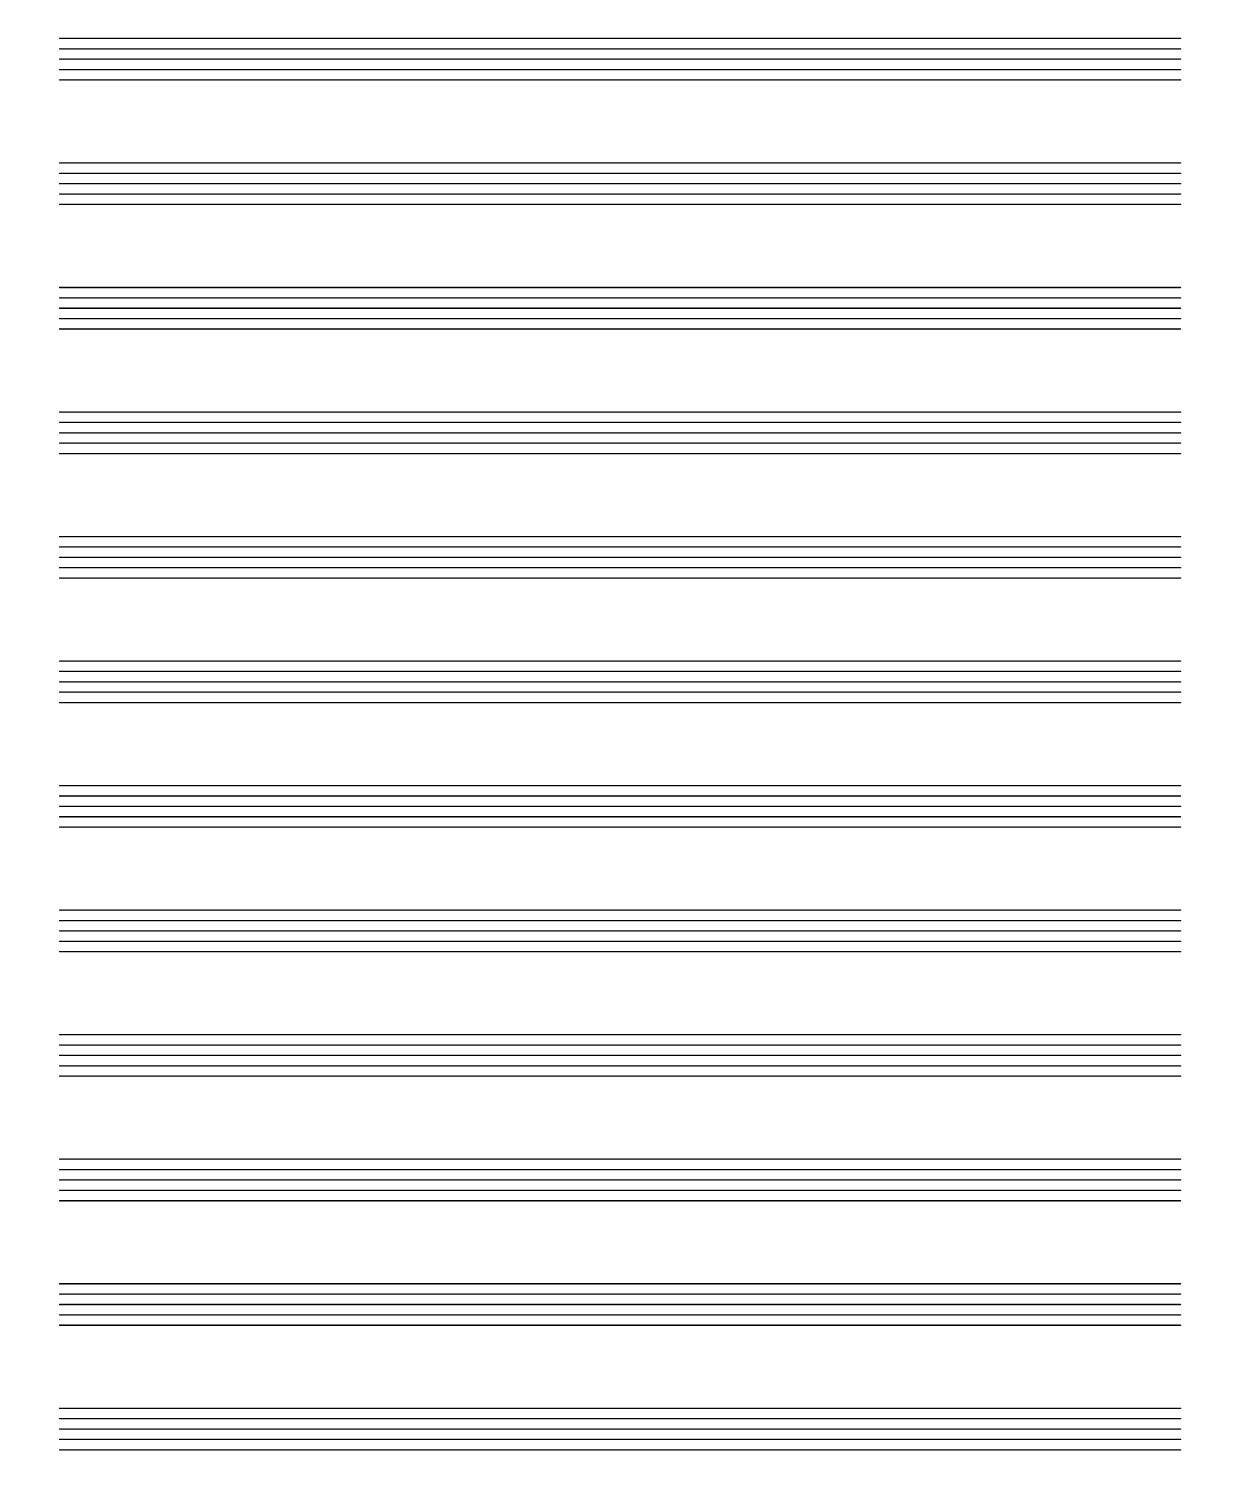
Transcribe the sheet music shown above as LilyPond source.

%% DO NOT EDIT this file manually; it was automatically
%% generated from the LilyPond Snippet Repository
%% (http://lsr.di.unimi.it).
%%
%% Make any changes in the LSR itself, or in
%% `Documentation/snippets/new/`, then run
%% `scripts/auxiliar/makelsr.pl`.
%%
%% This file is in the public domain.

\version "2.24.0"

\header {
  lsrtags = "contexts-and-engravers, editorial-annotations, paper-and-layout, specific-notation, staff-notation"

  texidoc = "
To create blank staves, generate empty measures then remove the
@code{Bar_number_engraver} from the @code{Score} context, and the
@code{Time_signature_engraver}, @code{Clef_engraver} and
@code{Bar_engraver} from the @code{Staff} context.
"

  doctitle = "Creating blank staves"
} % begin verbatim


#(set-global-staff-size 20)

\score {
  {
    \repeat unfold 12 { s1 \break }
  }
  \layout {
    indent = 0\in
    \context {
      \Staff
      \remove "Time_signature_engraver"
      \remove "Clef_engraver"
      \remove "Bar_engraver"
    }
    \context {
      \Score
      \remove "Bar_number_engraver"
    }
  }
}

% uncomment these lines for "letter" size
%{
\paper {
  #(set-paper-size "letter")
  ragged-last-bottom = ##f
  line-width = 7.5\in
  left-margin = 0.5\in
  bottom-margin = 0.25\in
  top-margin = 0.25\in
}
%}

% uncomment these lines for "A4" size
%{
\paper {
  #(set-paper-size "a4")
  ragged-last-bottom = ##f
  line-width = 180
  left-margin = 15
  bottom-margin = 10
  top-margin = 10
}
%}
